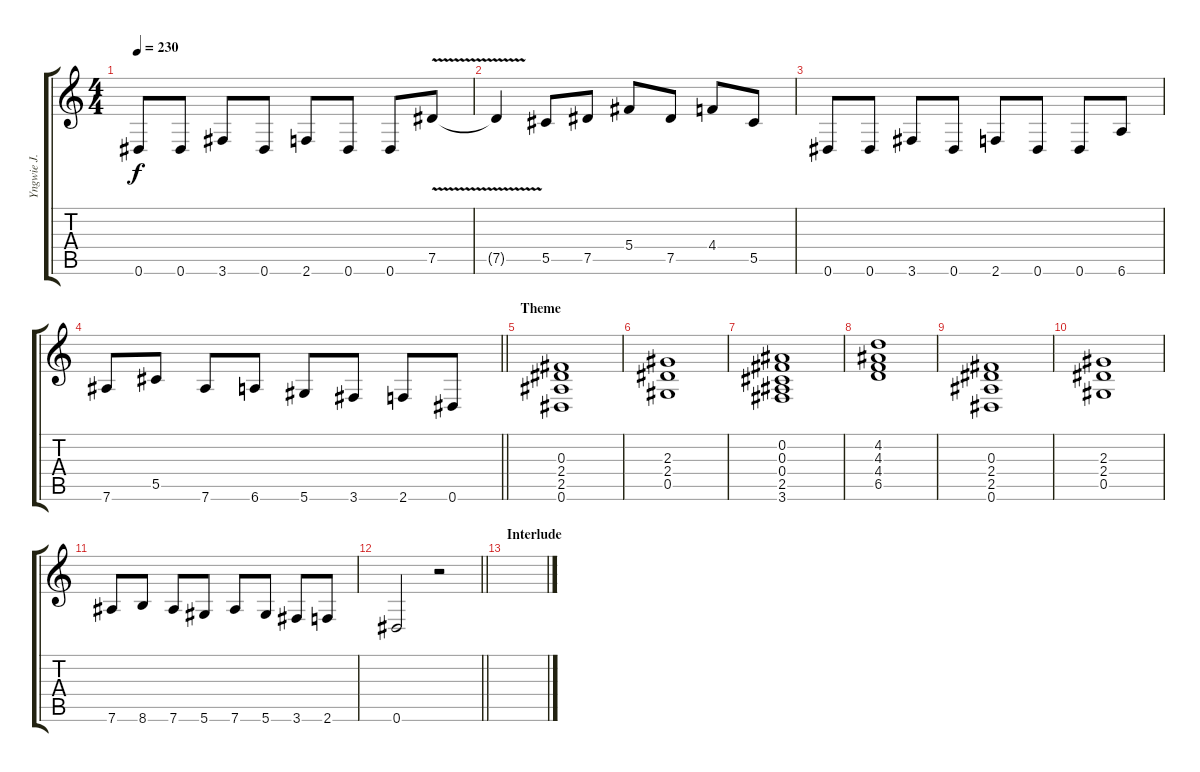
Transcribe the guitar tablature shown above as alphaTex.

\track ("Yngwie J. Malmsteen" "Yngwie J. ") {instrument distortionguitar}
\staff {score tabs}
\tuning (Eb4 Bb3 Gb3 Db3 Ab2 Eb2) {hide}
\ts (4 4)
\tempo 230
\clef g2
\ks c
0.6.8{dy f} 0.6.8 3.6.8 0.6.8 2.6.8 0.6.8 0.6.8 7.5{v}.8 |
7.5{t}.4 5.5.8 7.5.8 5.4.8 7.5.8 4.4.8 5.5.8 |
0.6.8 0.6.8 3.6.8 0.6.8 2.6.8 0.6.8 0.6.8 6.6.8 |
\barLineRight lightlight
7.6.8 5.5.8 7.6.8 6.6.8 5.6.8 3.6.8 2.6.8 0.6.8 |
\section ("" "Theme")
(0.3 2.4 2.5 0.6).1 |
(2.3 2.4 0.5).1 |
(0.2 0.3 0.4 2.5 3.6).1 |
(4.2 4.3 4.4 6.5).1 |
(0.3 2.4 2.5 0.6).1 |
(2.3 2.4 0.5).1 |
7.6.8 8.6.8 7.6.8 5.6.8 7.6.8 5.6.8 3.6.8 2.6.8 |
\barLineRight lightlight
0.6.2 r.2 |
\section ("" "Interlude")
